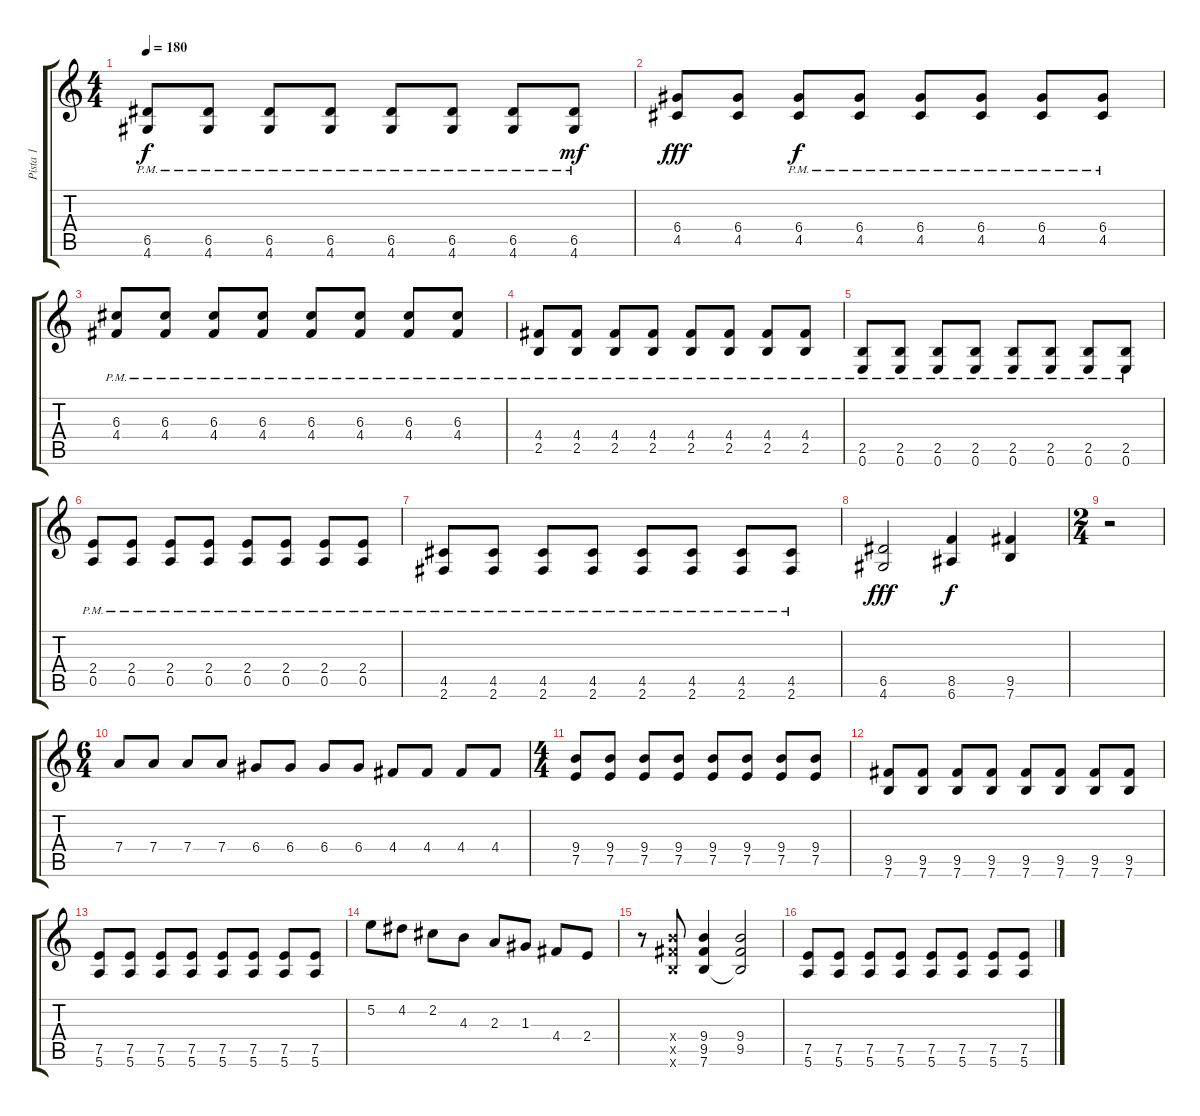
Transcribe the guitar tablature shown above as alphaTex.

\track ("Pista 1" "Pista 1") {instrument distortionguitar}
\staff {score tabs}
\tuning (E4 B3 G3 D3 A2 E2) {hide}
\ts (4 4)
\tempo 180
\clef g2
\ks c
(6.5{pm} 4.6{pm}).8{dy f} (6.5{pm} 4.6{pm}).8 (6.5{pm} 4.6{pm}).8 (6.5{pm} 4.6{pm}).8 (6.5{pm} 4.6{pm}).8 (6.5{pm} 4.6{pm}).8 (6.5{pm} 4.6{pm}).8 (6.5{pm} 4.6{pm}).8{dy mf} |
(6.4 4.5).8{dy fff} (6.4 4.5).8 (6.4{pm} 4.5{pm}).8{dy f} (6.4{pm} 4.5{pm}).8 (6.4{pm} 4.5{pm}).8 (6.4{pm} 4.5{pm}).8 (6.4{pm} 4.5{pm}).8 (6.4{pm} 4.5{pm}).8 |
(6.3{pm} 4.4{pm}).8 (6.3{pm} 4.4{pm}).8 (6.3{pm} 4.4{pm}).8 (6.3{pm} 4.4{pm}).8 (6.3{pm} 4.4{pm}).8 (6.3{pm} 4.4{pm}).8 (6.3{pm} 4.4{pm}).8 (6.3{pm} 4.4{pm}).8 |
(4.4{pm} 2.5{pm}).8 (4.4{pm} 2.5{pm}).8 (4.4{pm} 2.5{pm}).8 (4.4{pm} 2.5{pm}).8 (4.4{pm} 2.5{pm}).8 (4.4{pm} 2.5{pm}).8 (4.4{pm} 2.5{pm}).8 (4.4{pm} 2.5{pm}).8 |
(2.5{pm} 0.6{pm}).8 (2.5{pm} 0.6{pm}).8 (2.5{pm} 0.6{pm}).8 (2.5{pm} 0.6{pm}).8 (2.5{pm} 0.6{pm}).8 (2.5{pm} 0.6{pm}).8 (2.5{pm} 0.6{pm}).8 (2.5{pm} 0.6{pm}).8 |
(2.4{pm} 0.5{pm}).8 (2.4{pm} 0.5{pm}).8 (2.4{pm} 0.5{pm}).8 (2.4{pm} 0.5{pm}).8 (2.4{pm} 0.5{pm}).8 (2.4{pm} 0.5{pm}).8 (2.4{pm} 0.5{pm}).8 (2.4{pm} 0.5{pm}).8 |
(4.5{pm} 2.6{pm}).8 (4.5{pm} 2.6{pm}).8 (4.5{pm} 2.6{pm}).8 (4.5{pm} 2.6{pm}).8 (4.5{pm} 2.6{pm}).8 (4.5{pm} 2.6{pm}).8 (4.5{pm} 2.6{pm}).8 (4.5{pm} 2.6{pm}).8 |
(6.5 4.6).2{dy fff} (8.5 6.6).4{dy f} (9.5 7.6).4 |
\ts (2 4)
r.2 |
\ts (6 4)
7.4.8 7.4.8 7.4.8 7.4.8 6.4.8 6.4.8 6.4.8 6.4.8 4.4.8 4.4.8 4.4.8 4.4.8 |
\ts (4 4)
(9.4 7.5).8 (9.4 7.5).8 (9.4 7.5).8 (9.4 7.5).8 (9.4 7.5).8 (9.4 7.5).8 (9.4 7.5).8 (9.4 7.5).8 |
(9.5 7.6).8 (9.5 7.6).8 (9.5 7.6).8 (9.5 7.6).8 (9.5 7.6).8 (9.5 7.6).8 (9.5 7.6).8 (9.5 7.6).8 |
(7.5 5.6).8 (7.5 5.6).8 (7.5 5.6).8 (7.5 5.6).8 (7.5 5.6).8 (7.5 5.6).8 (7.5 5.6).8 (7.5 5.6).8 |
5.2.8 4.2.8 2.2.8 4.3.8 2.3.8 1.3.8 4.4.8 2.4.8 |
r.8 (9.4{x} 9.5{x} 7.6{x}).8 (9.4 9.5 7.6).4 (9.4 9.5 7.6{t}).2 |
(7.5 5.6).8 (7.5 5.6).8 (7.5 5.6).8 (7.5 5.6).8 (7.5 5.6).8 (7.5 5.6).8 (7.5 5.6).8 (7.5 5.6).8
